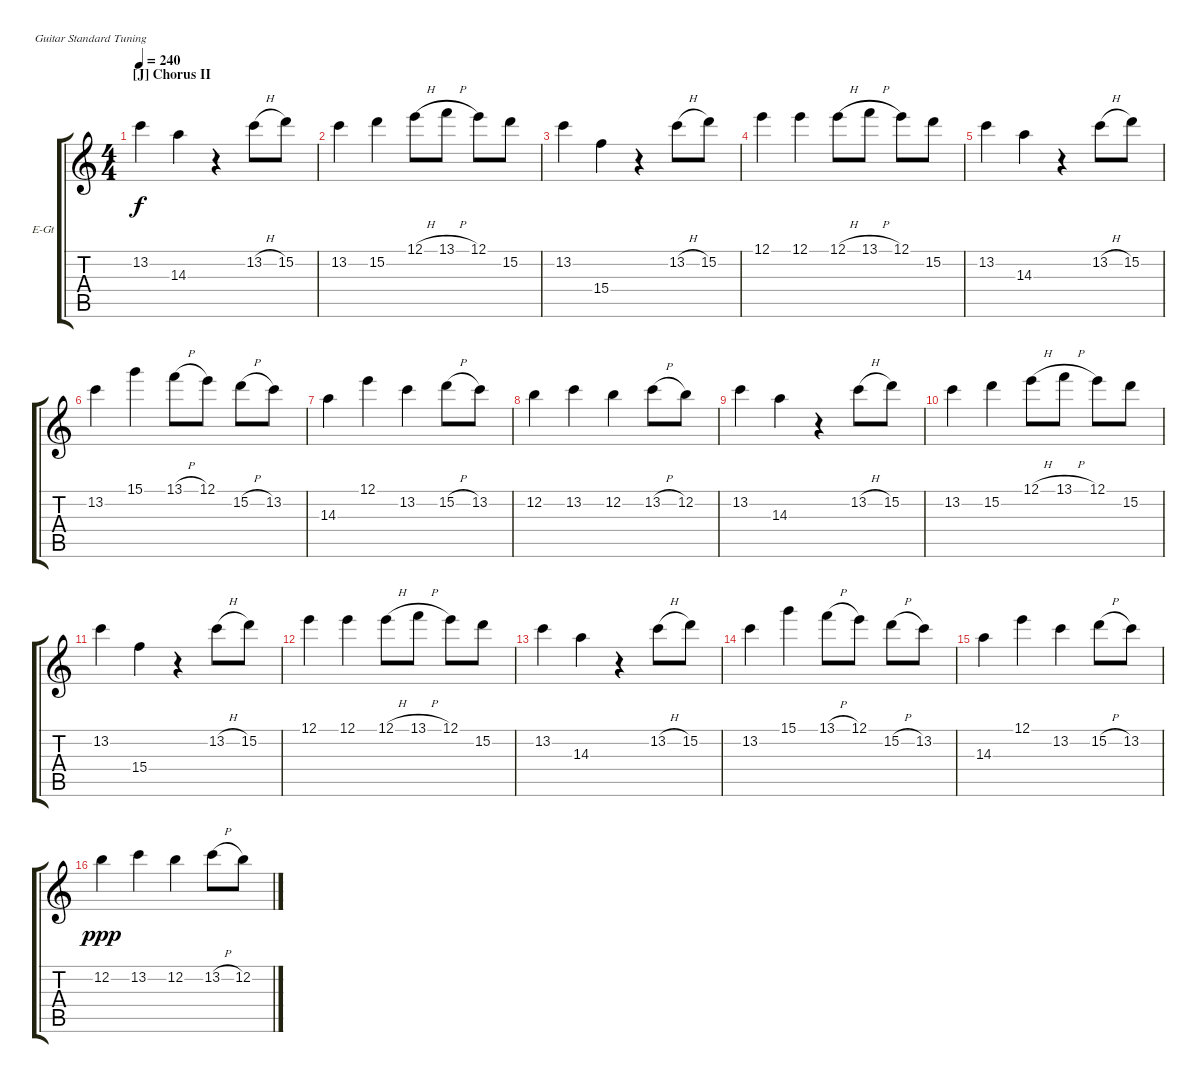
\defaultSystemsLayout 4
\bracketExtendMode groupsimilarinstruments
\firstSystemTrackNameOrientation horizontal
\otherSystemsTrackNameOrientation horizontal
\track ("Lead" "E-Gt") {instrument distortionguitar}
\staff {score tabs}
\tuning (E4 B3 G3 D3 A2 E2)
\ts (4 4)
\section ("J" "Chorus II")
\tempo 240
\clef g2
\ks c
13.2.4{dy f} 14.3.4 r.4 13.2{h}.8 15.2.8 |
13.2.4 15.2.4 12.1{h}.8 13.1{h}.8 12.1.8 15.2.8 |
13.2.4 15.4.4 r.4 13.2{h}.8 15.2.8 |
12.1.4 12.1.4 12.1{h}.8 13.1{h}.8 12.1.8 15.2.8 |
13.2.4 14.3.4 r.4 13.2{h}.8 15.2.8 |
13.2.4 15.1.4 13.1{h}.8 12.1.8 15.2{h}.8 13.2.8 |
14.3.4 12.1.4 13.2.4 15.2{h}.8 13.2.8 |
12.2.4 13.2.4 12.2.4 13.2{h}.8 12.2.8 |
13.2.4 14.3.4 r.4 13.2{h}.8 15.2.8 |
13.2.4 15.2.4 12.1{h}.8 13.1{h}.8 12.1.8 15.2.8 |
13.2.4 15.4.4 r.4 13.2{h}.8 15.2.8 |
12.1.4 12.1.4 12.1{h}.8 13.1{h}.8 12.1.8 15.2.8 |
13.2.4 14.3.4 r.4 13.2{h}.8 15.2.8 |
13.2.4 15.1.4 13.1{h}.8 12.1.8 15.2{h}.8 13.2.8 |
14.3.4 12.1.4 13.2.4 15.2{h}.8 13.2.8 |
12.2.4{dy ppp} 13.2.4 12.2.4 13.2{h}.8 12.2.8
